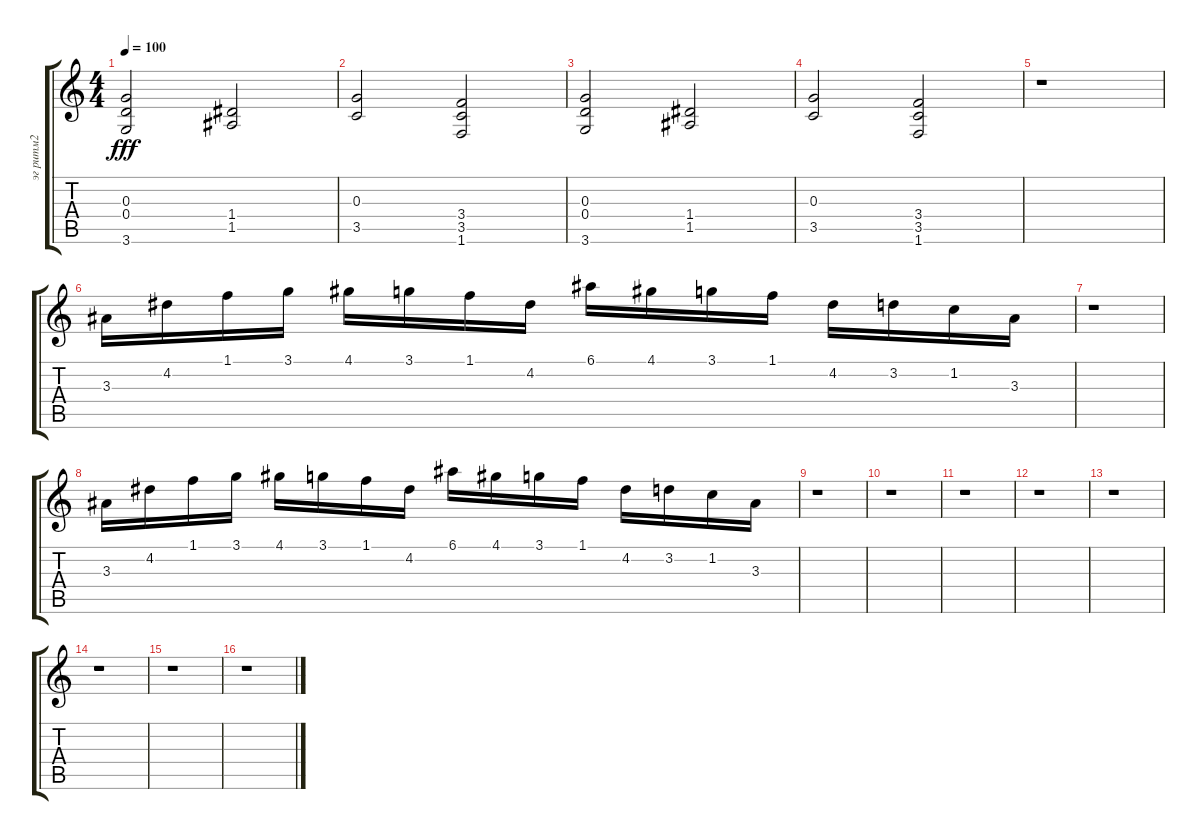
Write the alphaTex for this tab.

\track ("эг ритм2" "эг ритм2") {instrument overdrivenguitar}
\staff {score tabs}
\tuning (E4 B3 G3 D3 A2 E2) {hide}
\ts (4 4)
\tempo 100
\clef g2
\ks c
(0.3 0.4 3.6).2{dy fff} (1.4 1.5).2 |
(0.3 3.5).2 (3.4 3.5 1.6).2 |
(0.3 0.4 3.6).2 (1.4 1.5).2 |
(0.3 3.5).2 (3.4 3.5 1.6).2 |
r.1 |
3.3.16 4.2.16 1.1.16 3.1.16 4.1.16 3.1.16 1.1.16 4.2.16 6.1.16 4.1.16 3.1.16 1.1.16 4.2.16 3.2.16 1.2.16 3.3.16 |
r.1 |
3.3.16 4.2.16 1.1.16 3.1.16 4.1.16 3.1.16 1.1.16 4.2.16 6.1.16 4.1.16 3.1.16 1.1.16 4.2.16 3.2.16 1.2.16 3.3.16 |
r.1 |
r.1 |
r.1 |
r.1 |
r.1 |
r.1 |
r.1 |
r.1
